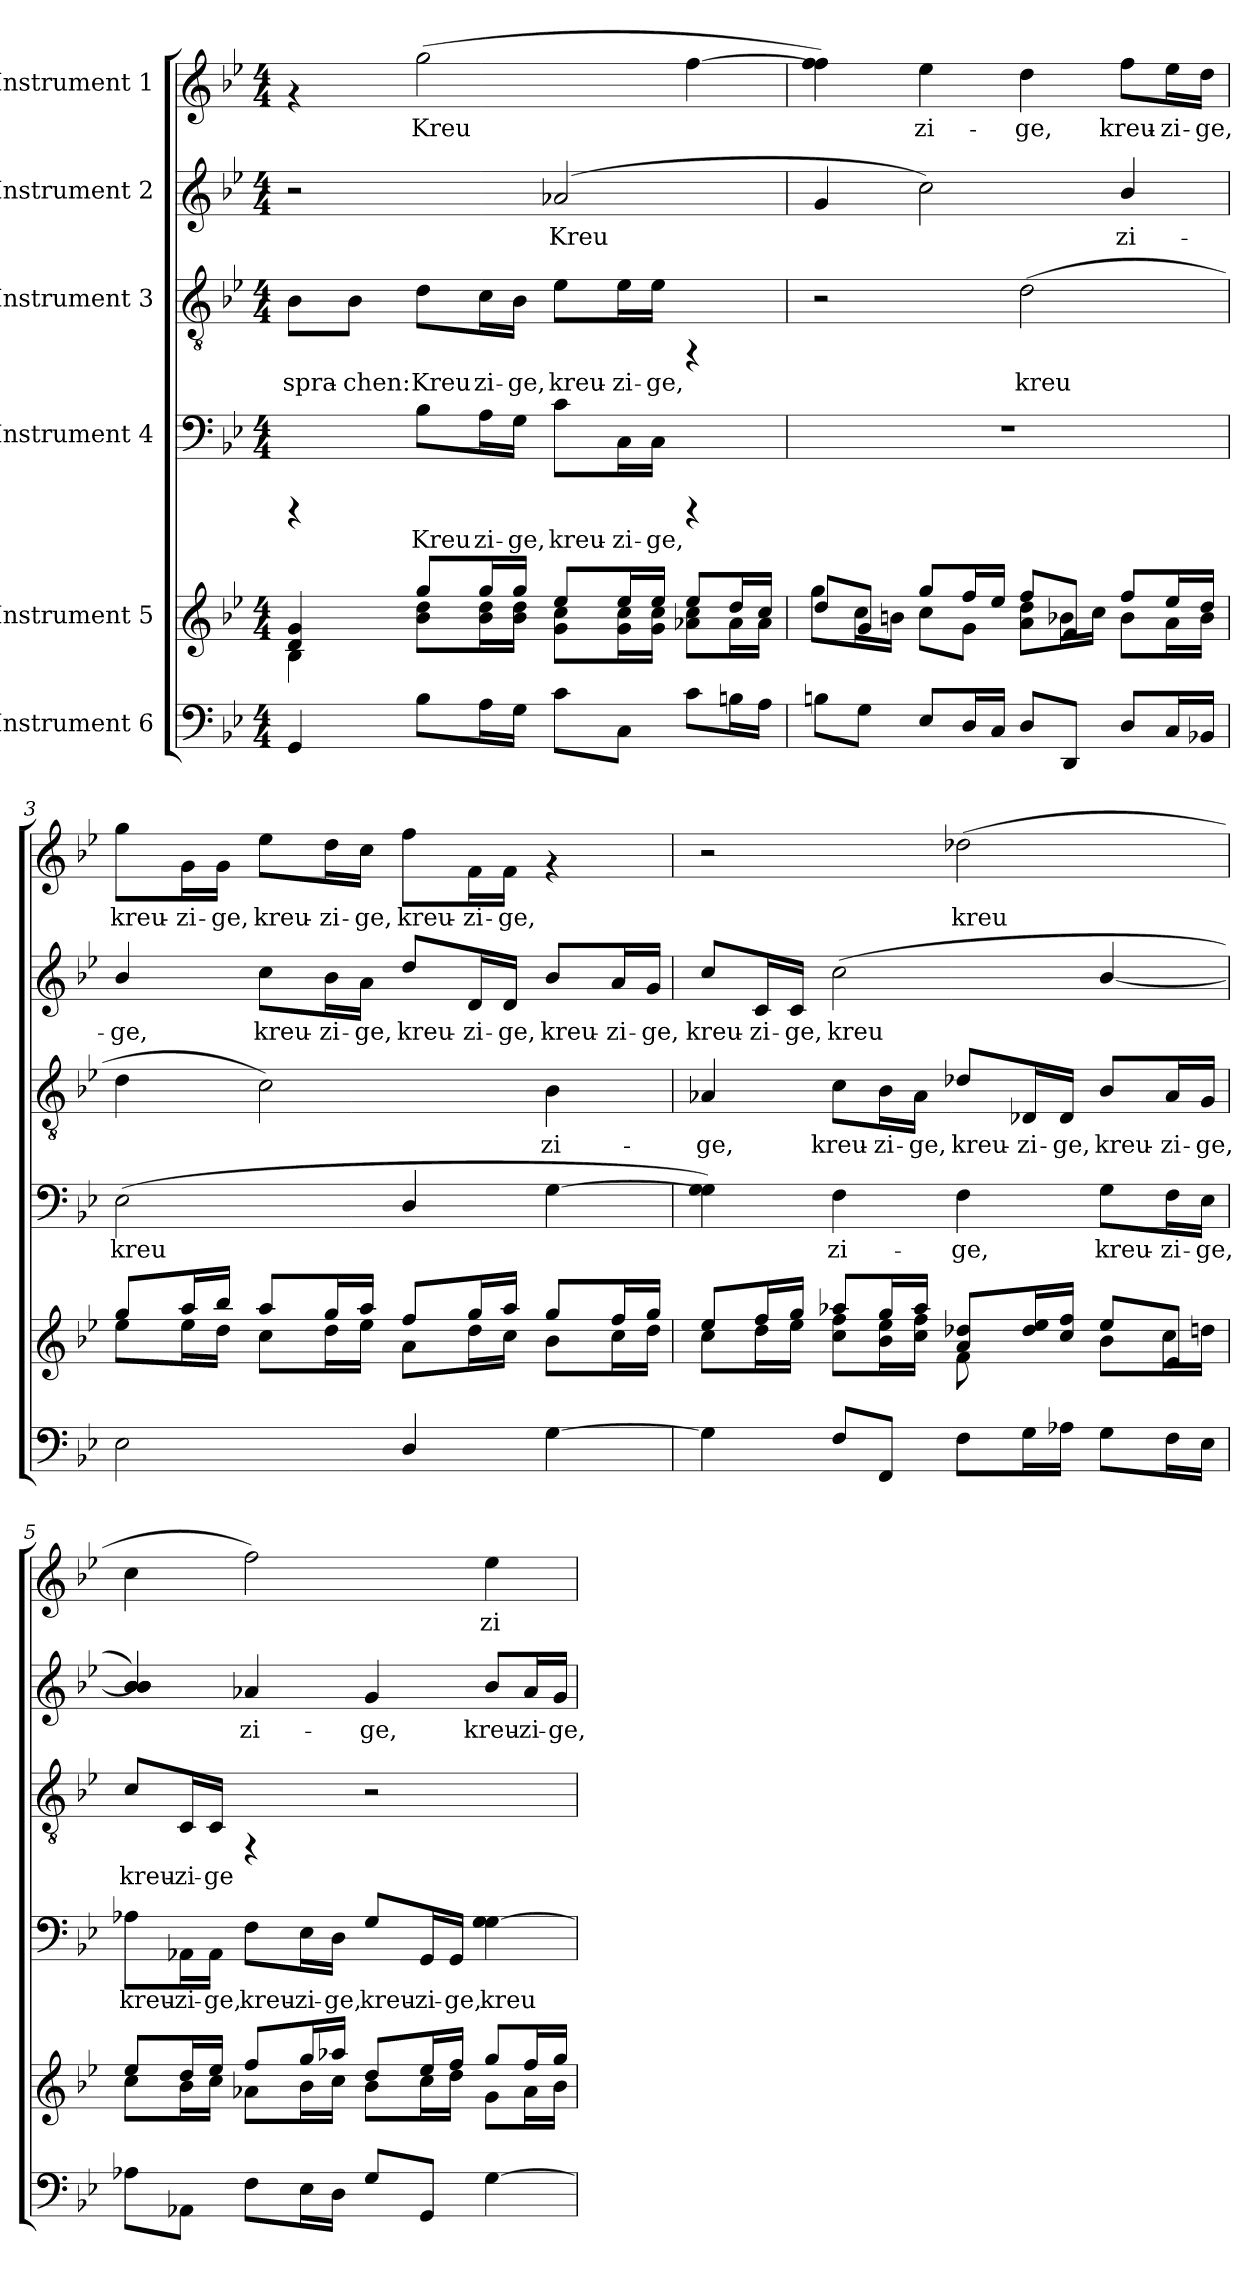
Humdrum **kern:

**kern	**kern	**kern	**text	**kern	**text	**kern	**text	**kern	**text
*part6	*part5	*part4	*part4	*part3	*part3	*part2	*part2	*part1	*part1
*staff6	*staff5	*staff4	*staff4	*staff3	*staff3	*staff2	*staff2	*staff1	*staff1
*I"Instrument 6	*I"Instrument 5	*I"Instrument 4	*	*I"Instrument 3	*	*I"Instrument 2	*	*I"Instrument 1	*
!!LO:PB:g=z
*stria5	*stria5	*stria5	*	*stria5	*	*stria5	*	*stria5	*
*clefF4	*clefG2	*clefF4	*	*clefGv2	*	*clefG2	*	*clefG2	*
*k[b-e-]	*k[b-e-]	*k[b-e-]	*	*k[b-e-]	*	*k[b-e-]	*	*k[b-e-]	*
*B-:	*B-:	*B-:	*	*B-:	*	*B-:	*	*B-:	*
*M4/4	*M4/4	*M4/4	*	*M4/4	*	*M4/4	*	*M4/4	*
=1	=1	=1	=1	=1	=1	=1	=1	=1	=1
*	*^	*	*	*	*	*	*	*	*
!	!	!	!	!	!	!LO:LY:b:cj	!	!	!	!
4GG/	4g/ 4d/	4B-\	4rCCC	.	8B-\L	spra-	2r	.	4rf	.
!	!	!	!	!	!	!LO:LY:b:cj	!	!	!	!
.	.	.	.	.	8B-\J	-chen:	.	.	.	.
!	!	!	!	!LO:LY:b:cj	!	!LO:LY:b:cj	!	!	!	!LO:LY:b:cj
8B-\L	8gg/L	8dd\ 8b-\L	8B-\L	Kreu	8d\L	Kreu	.	.	(<2gg\	Kreu-
!	!	!	!	!LO:LY:b:cj	!	!LO:LY:b:cj	!	!	!	!
16A\	16gg/	16dd\ 16b-\	16A\L	zi-	16c\L	zi-	.	.	.	.
!	!	!	!	!LO:LY:b:cj	!	!LO:LY:b:cj	!	!	!	!
16G\J	16gg/J	16dd\ 16b-\J	16G\JJ	-ge,	16B-\JJ	-ge,	.	.	.	.
!	!	!	!	!LO:LY:b:cj	!	!LO:LY:b:cj	!	!LO:LY:b:cj	!	!
8c\L	8ee-/L	8cc\ 8g\L	8c\L	kreu-	8e-\L	kreu-	(>2a-X/	Kreu-	.	.
!	!	!	!	!LO:LY:b:cj	!	!LO:LY:b:cj	!	!	!	!
8C\J	16ee-/	16cc\ 16g\	16C\L	-zi-	16e-\L	-zi-	.	.	.	.
!	!	!	!	!LO:LY:b:cj	!	!LO:LY:b:cj	!	!	!	!
.	16ee-/J	16cc\ 16g\J	16C\JJ	-ge,	16e-\JJ	-ge,	.	.	.	.
!	!	!	!	!	!	!	!	!	!	!LO:LY:b:cj
8c\L	8ee-/L	8cc\ 8a-X\L	4rCCC	.	4rFF	.	.	.	[>4ff\	--
16Bn\	16dd/	16a-\	.	.	.	.	.	.	.	.
16A\J	16cc/J	16a-\J	.	.	.	.	.	.	.	.
=2	=2	=2	=2	=2	=2	=2	=2	=2	=2	=2
!	!	!	!	!	!	!	!	!LO:LY:b:cj	!	!LO:LY:b:cj
8Bn\L	8dd/L	8gg\L	1r	.	2r	.	4g/	-	4ff\ 4ff\])	--
8G\J	8g/J	16cc\	.	.	.	.	.	.	.	.
.	.	16bn\J	.	.	.	.	.	.	.	.
!	!	!	!	!	!	!	!	!LO:LY:b:cj	!	!LO:LY:b:cj
8E-/L	8gg/L	8cc\L	.	.	.	.	2cc\)	.	4ee-\	-zi-
16D/	16ff/	8g\J	.	.	.	.	.	.	.	.
16C/J	16ee-/J	.	.	.	.	.	.	.	.	.
!	!	!	!	!	!	!LO:LY:b:cj	!	!	!	!LO:LY:b:cj
8D/L	8ff/L	8dd\ 8a\L	.	.	(>2d\	kreu-	.	.	4dd\	-ge,
8DD/J	8f/J	16b-X\	.	.	.	.	.	.	.	.
.	.	16cc\J	.	.	.	.	.	.	.	.
!	!	!	!	!	!	!	!	!LO:LY:b:cj	!	!LO:LY:b:cj
8D/L	8ff/L	8b-\L	.	.	.	.	4b-/	zi-	8ff\L	kreu-
!	!	!	!	!	!	!	!	!	!	!LO:LY:b:cj
16C/	16ee-/	16a\	.	.	.	.	.	.	16ee-\L	-zi-
!	!	!	!	!	!	!	!	!	!	!LO:LY:b:cj
16BB-X/J	16dd/J	16b-\J	.	.	.	.	.	.	16dd\JJ	-ge,
!!LO:PB:g=z
=3	=3	=3	=3	=3	=3	=3	=3	=3	=3	=3
!	!	!	!	!LO:LY:b:cj	!	!LO:LY:b:cj	!	!LO:LY:b:cj	!	!LO:LY:b:cj
2E-\	8gg/L	8ee-\L	(>2E-\	kreu-	4d\	--	4b-/	-ge,	8gg\L	kreu-
!	!	!	!	!	!	!	!	!	!	!LO:LY:b:cj
.	16aa/	16ee-\	.	.	.	.	.	.	16g\L	-zi-
!	!	!	!	!	!	!	!	!	!	!LO:LY:b:cj
.	16bb-/J	16dd\J	.	.	.	.	.	.	16g\JJ	-ge,
!	!	!	!	!	!	!LO:LY:b:cj	!	!LO:LY:b:cj	!	!LO:LY:b:cj
.	8aa/L	8cc\L	.	.	2c\)	--	8cc\L	kreu-	8ee-\L	kreu-
!	!	!	!	!	!	!	!	!LO:LY:b:cj	!	!LO:LY:b:cj
.	16gg/	16dd\	.	.	.	.	16b-\L	-zi-	16dd\L	-zi-
!	!	!	!	!	!	!	!	!LO:LY:b:cj	!	!LO:LY:b:cj
.	16aa/J	16ee-\J	.	.	.	.	16a\JJ	-ge,	16cc\JJ	-ge,
!	!	!	!	!LO:LY:b:cj	!	!	!	!LO:LY:b:cj	!	!LO:LY:b:cj
4D/	8ff/L	8a\L	4D/	--	.	.	8dd/L	kreu-	8ff\L	kreu-
!	!	!	!	!	!	!	!	!LO:LY:b:cj	!	!LO:LY:b:cj
.	16gg/	16dd\	.	.	.	.	16d/L	-zi-	16f\L	-zi-
!	!	!	!	!	!	!	!	!LO:LY:b:cj	!	!LO:LY:b:cj
.	16aa/J	16cc\J	.	.	.	.	16d/JJ	-ge,	16f\JJ	-ge,
!	!	!	!	!LO:LY:b:cj	!	!LO:LY:b:cj	!	!LO:LY:b:cj	!	!
[>4G\	8gg/L	8b-\L	[>4G\	--	4B-\	-zi-	8b-/L	kreu-	4rf	.
!	!	!	!	!	!	!	!	!LO:LY:b:cj	!	!
.	16ff/	16cc\	.	.	.	.	16a/L	-zi-	.	.
!	!	!	!	!	!	!	!	!LO:LY:b:cj	!	!
.	16gg/J	16dd\J	.	.	.	.	16g/JJ	-ge,	.	.
=4	=4	=4	=4	=4	=4	=4	=4	=4	=4	=4
!	!	!	!	!LO:LY:b:cj	!	!LO:LY:b:cj	!	!LO:LY:b:cj	!	!
4G\]	8ee-/L	8cc\L	4G\ 4G\])	--	4A-X/	-ge,	8cc/L	kreu-	2r	.
!	!	!	!	!	!	!	!	!LO:LY:b:cj	!	!
.	16ff/	16dd\	.	.	.	.	16c/L	-zi-	.	.
!	!	!	!	!	!	!	!	!LO:LY:b:cj	!	!
.	16gg/J	16ee-\J	.	.	.	.	16c/JJ	-ge,	.	.
!	!	!	!	!LO:LY:b:cj	!	!LO:LY:b:cj	!	!LO:LY:b:cj	!	!
8F/L	8aa-X/L	8ff\ 8cc\L	4F\	-zi-	8c\L	kreu-	(>2cc\	kreu-	.	.
!	!	!	!	!	!	!LO:LY:b:cj	!	!	!	!
8FF/J	16gg/	16ee-\ 16b-\	.	.	16B-\L	-zi-	.	.	.	.
!	!	!	!	!	!	!LO:LY:b:cj	!	!	!	!
.	16aa-/J	16ff\ 16cc\J	.	.	16A-\JJ	-ge,	.	.	.	.
!	!	!	!	!LO:LY:b:cj	!	!LO:LY:b:cj	!	!	!	!LO:LY:b:cj
8F\L	8dd-X/ 8a/L	8f\	4F\	-ge,	8d-X/L	kreu-	.	.	(>2dd-X\	kreu-
!	!	!	!	!	!	!LO:LY:b:cj	!	!	!	!
16G\	16dd-/ 16ee-/	8ryy	.	.	16D-X/L	-zi-	.	.	.	.
!	!	!	!	!	!	!LO:LY:b:cj	!	!	!	!
16A-X\J	16ff/ 16cc/J	.	.	.	16D-/JJ	-ge,	.	.	.	.
!	!	!	!	!LO:LY:b:cj	!	!LO:LY:b:cj	!	!LO:LY:b:cj	!	!
8G\L	8ee-/L	8b-\L	8G\L	kreu-	8B-/L	kreu-	[>4b-/	--	.	.
!	!	!	!	!LO:LY:b:cj	!	!LO:LY:b:cj	!	!	!	!
16F\	8e-/J	16cc\	16F\L	-zi-	16A-/L	-zi-	.	.	.	.
!	!	!	!	!LO:LY:b:cj	!	!LO:LY:b:cj	!	!	!	!
16E-\J	.	16ddn\J	16E-\JJ	-ge,	16G/JJ	-ge,	.	.	.	.
!!LO:PB:g=z
=5	=5	=5	=5	=5	=5	=5	=5	=5	=5	=5
!	!	!	!	!LO:LY:b:cj	!	!LO:LY:b:cj	!	!LO:LY:b:cj	!	!LO:LY:b:cj
8A-X\L	8ee-/L	8cc\L	8A-X\L	kreu-	8c/L	kreu-	4b-/ 4b-/ 4b-/ 4b-/ 4b-/ 4b-/])	--	4cc\	--
!	!	!	!	!LO:LY:b:cj	!	!LO:LY:b:cj	!	!	!	!
8AA-X\J	16dd/	16b-\	16AA-X\L	-zi-	16C/L	-zi-	.	.	.	.
!	!	!	!	!LO:LY:b:cj	!	!LO:LY:b:cj	!	!	!	!
.	16ee-/J	16cc\J	16AA-\JJ	-ge,	16C/JJ	-ge	.	.	.	.
!	!	!	!	!LO:LY:b:cj	!	!	!	!LO:LY:b:cj	!	!LO:LY:b:cj
8F\L	8ff/L	8a-X\L	8F\L	kreu-	4rFF	.	4a-X/	-zi-	2ff\)	--
!	!	!	!	!LO:LY:b:cj	!	!	!	!	!	!
16E-\	16gg/	16b-\	16E-\L	-zi-	.	.	.	.	.	.
!	!	!	!	!LO:LY:b:cj	!	!	!	!	!	!
16D\J	16aa-/J	16cc\J	16D\JJ	-ge,	.	.	.	.	.	.
!	!	!	!	!LO:LY:b:cj	!	!	!	!LO:LY:b:cj	!	!
8G/L	8dd/L	8b-\L	8G/L	kreu-	2r	.	4g/	-ge,	.	.
!	!	!	!	!LO:LY:b:cj	!	!	!	!	!	!
8GG/J	16ee-/	16cc\	16GG/L	-zi-	.	.	.	.	.	.
!	!	!	!	!LO:LY:b:cj	!	!	!	!	!	!
.	16ff/J	16dd\J	16GG/JJ	-ge,	.	.	.	.	.	.
!	!	!	!	!LO:LY:b:cj	!	!	!	!LO:LY:b:cj	!	!LO:LY:b:cj
[>4G\	8gg/L	8g\L	4G\ [>4G\	kreu-	.	.	8b-/L	kreu-	4ee-\	-zi-
!	!	!	!	!	!	!	!	!LO:LY:b:cj	!	!
.	16ff/	16a-\	.	.	.	.	16a-/L	-zi-	.	.
!	!	!	!	!	!	!	!	!LO:LY:b:cj	!	!
.	16gg/J	16b-\J	.	.	.	.	16g/JJ	-ge,	.	.
*	*v	*v	*	*	*	*	*	*	*	*
=	=	=	=	=	=	=	=	=	=
*-	*-	*-	*-	*-	*-	*-	*-	*-	*-
